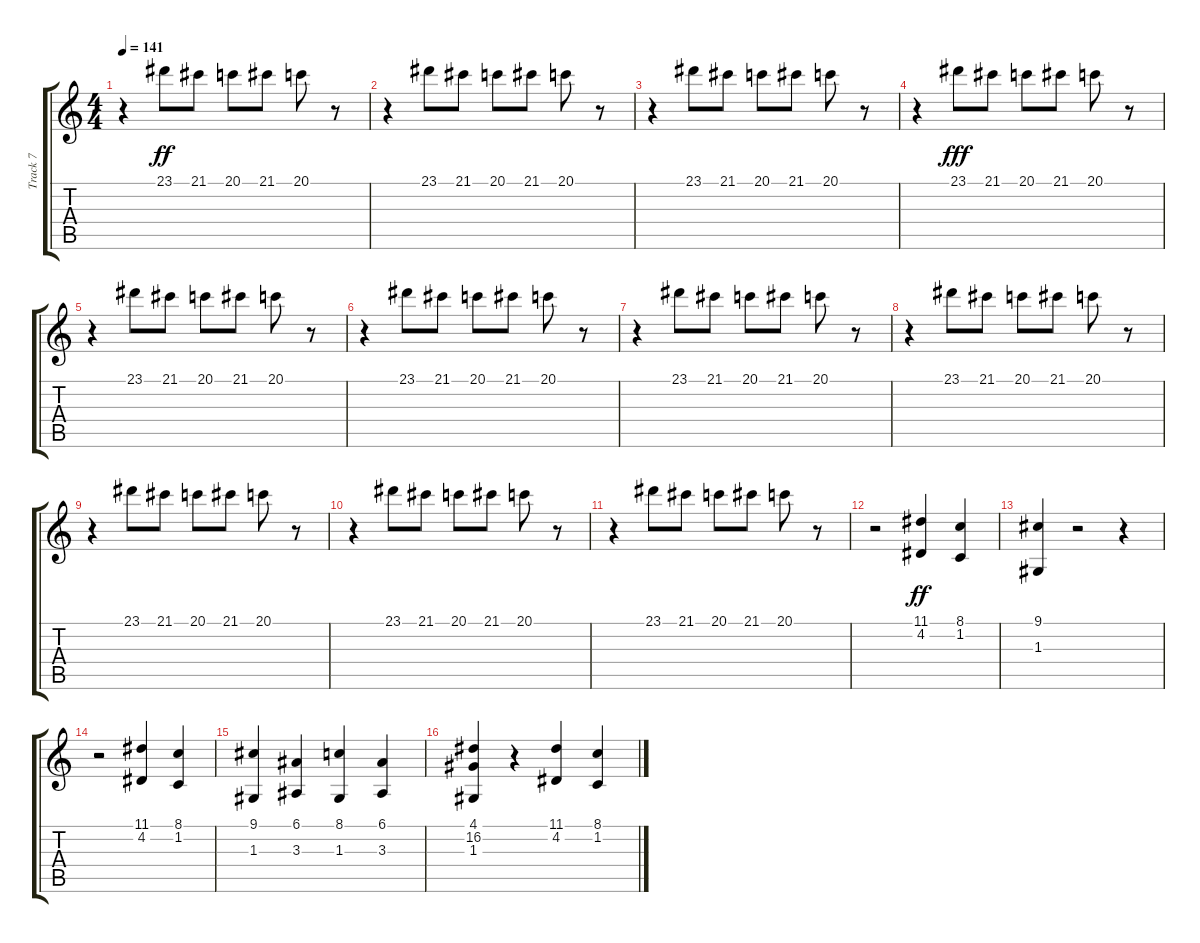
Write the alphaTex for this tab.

\track ("Track 7" "Track 7") {instrument electricpiano1}
\staff {score tabs}
\tuning (E4 B3 G3 D3 A2 E2) {hide}
\ts (4 4)
\tempo 141
\clef g2
\ks c
r.4{dy ff} 23.1.8 21.1.8 20.1.8 21.1.8 20.1.8 r.8 |
r.4 23.1.8 21.1.8 20.1.8 21.1.8 20.1.8 r.8 |
r.4 23.1.8 21.1.8 20.1.8 21.1.8 20.1.8 r.8 |
r.4 23.1.8{dy fff} 21.1.8 20.1.8 21.1.8 20.1.8 r.8 |
r.4 23.1.8 21.1.8 20.1.8 21.1.8 20.1.8 r.8 |
r.4 23.1.8 21.1.8 20.1.8 21.1.8 20.1.8 r.8 |
r.4 23.1.8 21.1.8 20.1.8 21.1.8 20.1.8 r.8 |
r.4 23.1.8 21.1.8 20.1.8 21.1.8 20.1.8 r.8 |
r.4 23.1.8 21.1.8 20.1.8 21.1.8 20.1.8 r.8 |
r.4 23.1.8 21.1.8 20.1.8 21.1.8 20.1.8 r.8 |
r.4 23.1.8 21.1.8 20.1.8 21.1.8 20.1.8 r.8 |
r.2 (11.1 4.2).4{dy ff} (8.1 1.2).4 |
(9.1 1.3).4 r.2 r.4 |
r.2 (11.1 4.2).4 (8.1 1.2).4 |
(9.1 1.3).4 (6.1 3.3).4 (8.1 1.3).4 (6.1 3.3).4 |
(4.1 16.2 1.3).4 r.4 (11.1 4.2).4 (8.1 1.2).4
